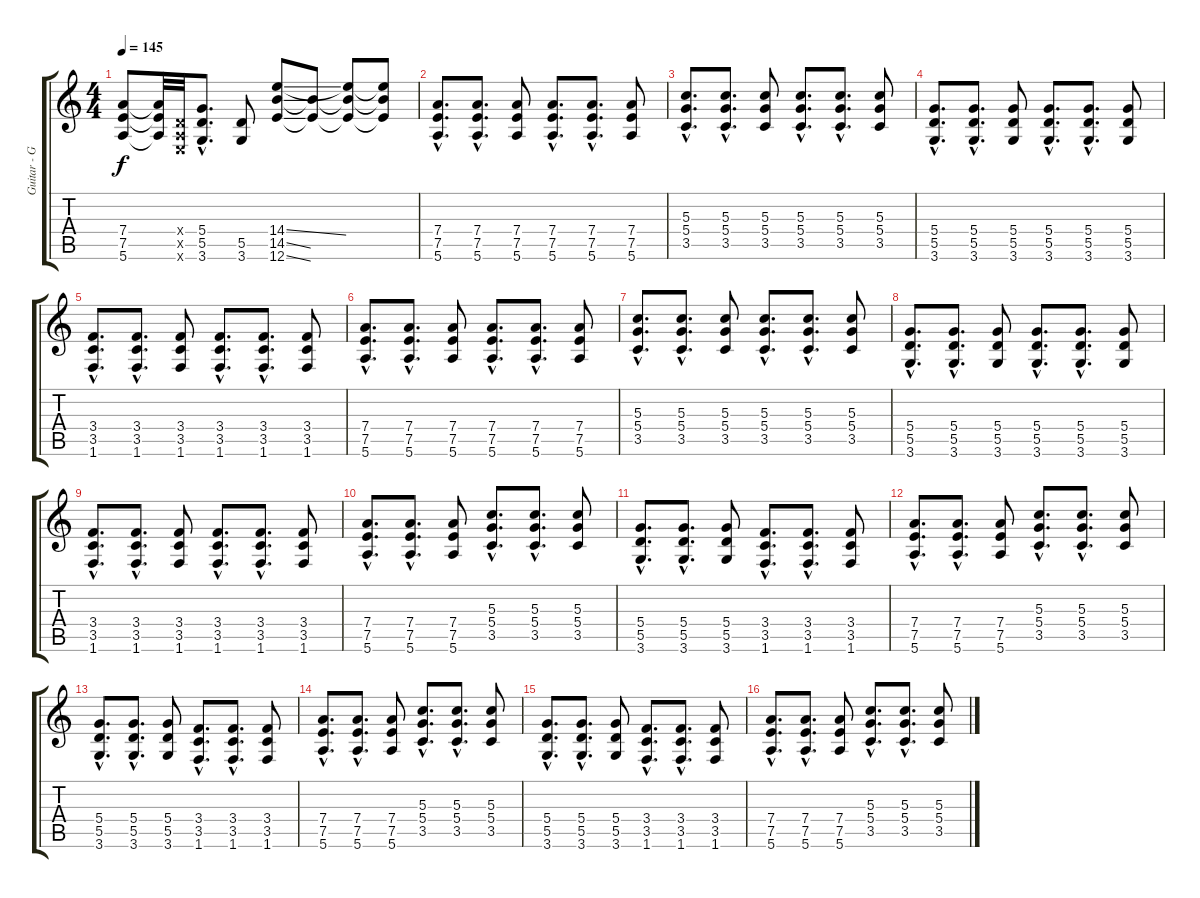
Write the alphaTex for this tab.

\track ("Guitar - Greg Hetson" "Guitar - G") {instrument distortionguitar}
\staff {score tabs}
\tuning (E4 B3 G3 D3 A2 E2) {hide}
\ts (4 4)
\tempo 145
\clef g2
\ks c
(7.4 7.5 5.6).8{dy f} (7.4{t} 7.5{t} 5.6{t}).32 (0.4{x} 0.5{x} 0.6{x}).32 (5.4{hac} 5.5{hac} 3.6{hac}).8{d} (5.5 3.6).8 (14.4{ss} 14.5{ss} 12.6{ss}).8 (14.5{t} 12.6{t}).8 (14.4{t} 14.5{t} 12.6{t}).8 (14.4{t} 14.5{t} 12.6{t}).8 |
(7.4{hac} 7.5{hac} 5.6{hac}).8{d} (7.4{hac} 7.5{hac} 5.6{hac}).8{d} (7.4 7.5 5.6).8 (7.4{hac} 7.5{hac} 5.6{hac}).8{d} (7.4{hac} 7.5{hac} 5.6{hac}).8{d} (7.4 7.5 5.6).8 |
(5.3{hac} 5.4{hac} 3.5{hac}).8{d} (5.3{hac} 5.4{hac} 3.5{hac}).8{d} (5.3 5.4 3.5).8 (5.3{hac} 5.4{hac} 3.5{hac}).8{d} (5.3{hac} 5.4{hac} 3.5{hac}).8{d} (5.3 5.4 3.5).8 |
(5.4{hac} 5.5{hac} 3.6{hac}).8{d} (5.4{hac} 5.5{hac} 3.6{hac}).8{d} (5.4 5.5 3.6).8 (5.4{hac} 5.5{hac} 3.6{hac}).8{d} (5.4{hac} 5.5{hac} 3.6{hac}).8{d} (5.4 5.5 3.6).8 |
(3.4{hac} 3.5{hac} 1.6{hac}).8{d} (3.4{hac} 3.5{hac} 1.6{hac}).8{d} (3.4 3.5 1.6).8 (3.4{hac} 3.5{hac} 1.6{hac}).8{d} (3.4{hac} 3.5{hac} 1.6{hac}).8{d} (3.4 3.5 1.6).8 |
(7.4{hac} 7.5{hac} 5.6{hac}).8{d} (7.4{hac} 7.5{hac} 5.6{hac}).8{d} (7.4 7.5 5.6).8 (7.4{hac} 7.5{hac} 5.6{hac}).8{d} (7.4{hac} 7.5{hac} 5.6{hac}).8{d} (7.4 7.5 5.6).8 |
(5.3{hac} 5.4{hac} 3.5{hac}).8{d} (5.3{hac} 5.4{hac} 3.5{hac}).8{d} (5.3 5.4 3.5).8 (5.3{hac} 5.4{hac} 3.5{hac}).8{d} (5.3{hac} 5.4{hac} 3.5{hac}).8{d} (5.3 5.4 3.5).8 |
(5.4{hac} 5.5{hac} 3.6{hac}).8{d} (5.4{hac} 5.5{hac} 3.6{hac}).8{d} (5.4 5.5 3.6).8 (5.4{hac} 5.5{hac} 3.6{hac}).8{d} (5.4{hac} 5.5{hac} 3.6{hac}).8{d} (5.4 5.5 3.6).8 |
(3.4{hac} 3.5{hac} 1.6{hac}).8{d} (3.4{hac} 3.5{hac} 1.6{hac}).8{d} (3.4 3.5 1.6).8 (3.4{hac} 3.5{hac} 1.6{hac}).8{d} (3.4{hac} 3.5{hac} 1.6{hac}).8{d} (3.4 3.5 1.6).8 |
(7.4{hac} 7.5{hac} 5.6{hac}).8{d} (7.4{hac} 7.5{hac} 5.6{hac}).8{d} (7.4 7.5 5.6).8 (5.3{hac} 5.4{hac} 3.5{hac}).8{d} (5.3{hac} 5.4{hac} 3.5{hac}).8{d} (5.3 5.4 3.5).8 |
(5.4{hac} 5.5{hac} 3.6{hac}).8{d} (5.4{hac} 5.5{hac} 3.6{hac}).8{d} (5.4 5.5 3.6).8 (3.4{hac} 3.5{hac} 1.6{hac}).8{d} (3.4{hac} 3.5{hac} 1.6{hac}).8{d} (3.4 3.5 1.6).8 |
(7.4{hac} 7.5{hac} 5.6{hac}).8{d} (7.4{hac} 7.5{hac} 5.6{hac}).8{d} (7.4 7.5 5.6).8 (5.3{hac} 5.4{hac} 3.5{hac}).8{d} (5.3{hac} 5.4{hac} 3.5{hac}).8{d} (5.3 5.4 3.5).8 |
(5.4{hac} 5.5{hac} 3.6{hac}).8{d} (5.4{hac} 5.5{hac} 3.6{hac}).8{d} (5.4 5.5 3.6).8 (3.4{hac} 3.5{hac} 1.6{hac}).8{d} (3.4{hac} 3.5{hac} 1.6{hac}).8{d} (3.4 3.5 1.6).8 |
(7.4{hac} 7.5{hac} 5.6{hac}).8{d} (7.4{hac} 7.5{hac} 5.6{hac}).8{d} (7.4 7.5 5.6).8 (5.3{hac} 5.4{hac} 3.5{hac}).8{d} (5.3{hac} 5.4{hac} 3.5{hac}).8{d} (5.3 5.4 3.5).8 |
(5.4{hac} 5.5{hac} 3.6{hac}).8{d} (5.4{hac} 5.5{hac} 3.6{hac}).8{d} (5.4 5.5 3.6).8 (3.4{hac} 3.5{hac} 1.6{hac}).8{d} (3.4{hac} 3.5{hac} 1.6{hac}).8{d} (3.4 3.5 1.6).8 |
(7.4{hac} 7.5{hac} 5.6{hac}).8{d} (7.4{hac} 7.5{hac} 5.6{hac}).8{d} (7.4 7.5 5.6).8 (5.3{hac} 5.4{hac} 3.5{hac}).8{d} (5.3{hac} 5.4{hac} 3.5{hac}).8{d} (5.3 5.4 3.5).8
